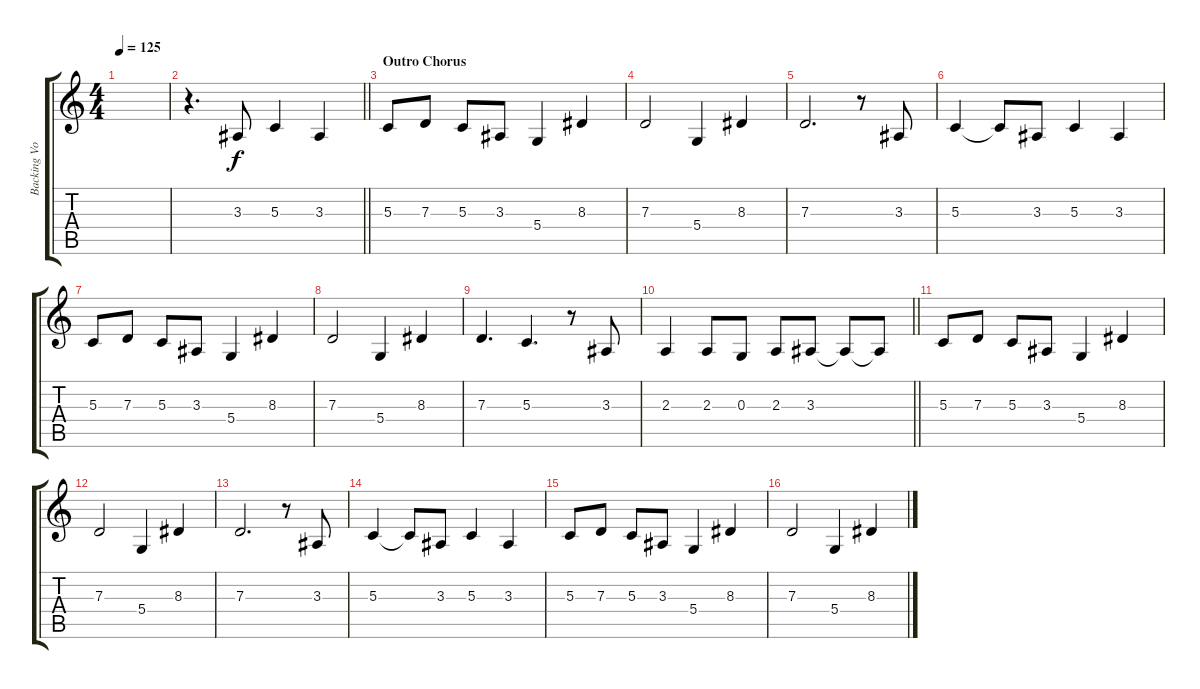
\track ("Backing Vox II" "Backing Vo") {instrument choiraahs}
\staff {score tabs}
\tuning (E4 B3 G3 D3 A2 E2) {hide}
\ts (4 4)
\tempo 125
\clef g2
\ks c
|
\barLineRight lightlight
r.4{d} 3.3.8 5.3.4 3.3.4 |
\section ("" "Outro Chorus")
5.3.8 7.3.8 5.3.8 3.3.8 5.4.4 8.3.4 |
7.3.2 5.4.4 8.3.4 |
7.3.2{d} r.8 3.3.8 |
5.3.4 5.3{t}.8 3.3.8 5.3.4 3.3.4 |
5.3.8 7.3.8 5.3.8 3.3.8 5.4.4 8.3.4 |
7.3.2 5.4.4 8.3.4 |
7.3.4{d} 5.3.4{d} r.8 3.3.8 |
\barLineRight lightlight
2.3.4 2.3.8 0.3.8 2.3.8 3.3.8 3.3{t}.8 3.3{t}.8 |
5.3.8 7.3.8 5.3.8 3.3.8 5.4.4 8.3.4 |
7.3.2 5.4.4 8.3.4 |
7.3.2{d} r.8 3.3.8 |
5.3.4 5.3{t}.8 3.3.8 5.3.4 3.3.4 |
5.3.8 7.3.8 5.3.8 3.3.8 5.4.4 8.3.4 |
7.3.2 5.4.4 8.3.4
